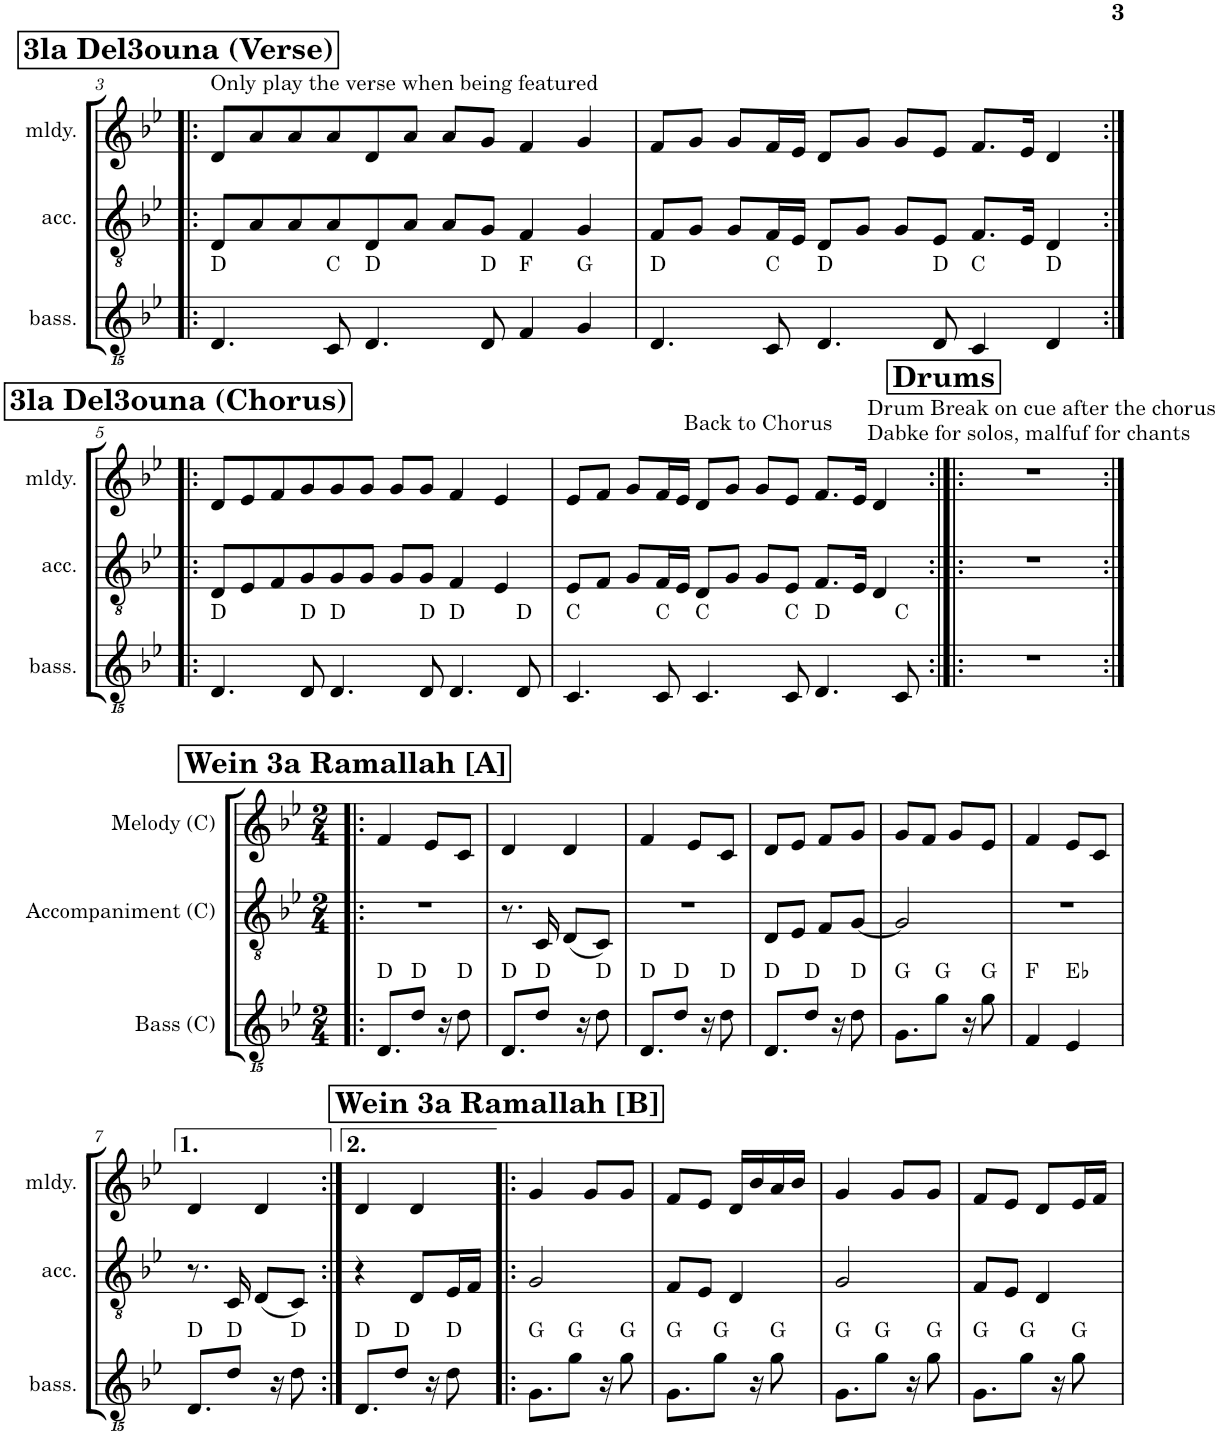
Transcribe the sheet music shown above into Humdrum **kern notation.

**kern	**harte	**kern	**kern
*part3	*part3	*part2	*part1
*staff3	*	*staff2	*staff1
*I"Bass (C)	*	*I"Accompaniment (C)	*I"Melody (C)
*I'bass.	*	*I'acc.	*I'mldy.
!!LO:PB:g=z
*clefGvv2	*	*clefGv2	*clefG2
*	*	*	*Trd1c2
*k[b-e-]	*	*k[b-e-]	*k[b-e-]
*M6/4	*	*M6/4	*M6/4
!!LO:REH:place=s1:a:B:cj:fs=14:t=3la Del3ouna (Verse)
=3!|:	=3!|:	=3!|:	=3!|:
!	!	!	!LO:TX:a:t=Only play the verse when being featured
4.DD/	D:maj	8D/L	8d/L
.	.	8A/	8a/
.	.	8A/	8a/
8CC/	C:maj	8A/	8a/
4.DD/	D:maj	8D/	8d/
.	.	8A/J	8a/J
.	.	8A/L	8a/L
8DD/	D:maj	8G/J	8g/J
4FF/	F:maj	4F/	4f/
4GG/	G:maj	4G/	4g/
=4	=4	=4	=4
4.DD/	D:maj	8F/L	8f/L
.	.	8G/J	8g/J
.	.	8G/L	8g/L
8CC/	C:maj	16F/L	16f/L
.	.	16E-/JJ	16e-/JJ
4.DD/	D:maj	8D/L	8d/L
.	.	8G/J	8g/J
.	.	8G/L	8g/L
8DD/	D:maj	8E-/J	8e-/J
4CC/	C:maj	8.F/L	8.f/L
.	.	16E-/Jk	16e-/Jk
4DD/	D:maj	4D/	4d/
!!LO:LB:g=z
!!LO:REH:place=s1:a:B:cj:fs=14:t=3la Del3ouna (Chorus)
=5:|!|:	=5:|!|:	=5:|!|:	=5:|!|:
4.DD/	D:maj	8D/L	8d/L
.	.	8E-/	8e-/
.	.	8F/	8f/
8DD/	D:maj	8G/	8g/
4.DD/	D:maj	8G/	8g/
.	.	8G/J	8g/J
.	.	8G/L	8g/L
8DD/	D:maj	8G/J	8g/J
4.DD/	D:maj	4F/	4f/
.	.	4E-/	4e-/
8DD/	D:maj	.	.
=6	=6	=6	=6
4.CC/	C:maj	8E-/L	8e-/L
.	.	8F/J	8f/J
.	.	8G/L	8g/L
8CC/	C:maj	16F/L	16f/L
.	.	16E-/JJ	16e-/JJ
4.CC/	C:maj	8D/L	8d/L
.	.	8G/J	8g/J
.	.	8G/L	8g/L
8CC/	C:maj	8E-/J	8e-/J
4.DD/	D:maj	8.F/L	8.f/L
.	.	16E-/Jk	16e-/Jk
!	!	!	!LO:TX:a:t=Back to Chorus
.	.	4D/	4d/
8CC/	C:maj	.	.
!!LO:REH:place=s1:a:B:cj:fs=14:t=Drums
=7:|!|:	=7:|!|:	=7:|!|:	=7:|!|:
!	!	!	!LO:TX:a:t=Drum Break on cue after the chorus
!	!	!	!LO:TX:a:t=Dabke for solos, malfuf for chants
1.r	.	1.r	1.r
!!LO:LB:g=z
!!LO:REH:place=s1:a:B:cj:fs=14:t=Wein 3a Ramallah [A]
=1:|!|:	=1:|!|:	=1:|!|:	=1:|!|:
*M2/4	*	*M2/4	*M2/4
8.DD/L	D:maj	2r	4f/
8D/J	D:maj	.	.
.	.	.	8e-/L
16r	.	.	.
8D\	D:maj	.	8c/J
=2	=2	=2	=2
8.DD/L	D:maj	8.r	4d/
8D/J	D:maj	16C/	.
.	.	(8D/L	4d/
16r	.	.	.
8D\	D:maj	8C/J)	.
=3	=3	=3	=3
8.DD/L	D:maj	2r	4f/
8D/J	D:maj	.	.
.	.	.	8e-/L
16r	.	.	.
8D\	D:maj	.	8c/J
=4	=4	=4	=4
8.DD/L	D:maj	8D/L	8d/L
.	.	8E-/J	8e-/J
8D/J	D:maj	.	.
.	.	8F/L	8f/L
16r	.	.	.
8D\	D:maj	[8G/J	8g/J
=5	=5	=5	=5
8.GG\L	G:maj	2G/]	8g/L
.	.	.	8f/J
8G\J	G:maj	.	.
.	.	.	8g/L
16r	.	.	.
8G\	G:maj	.	8e-/J
=6	=6	=6	=6
4FF/	F:maj	2r	4f/
4EE-/	Eb:maj	.	8e-/L
.	.	.	8c/J
!!LO:LB:g=z
=7	=7	=7	=7
8.DD/L	D:maj	8.r	4d/
8D/J	D:maj	16C/	.
.	.	(8D/L	4d/
16r	.	.	.
8D\	D:maj	8C/J)	.
=8:|!	=8:|!	=8:|!	=8:|!
8.DD/L	D:maj	4r	4d/
8D/J	D:maj	.	.
.	.	8D/L	4d/
16r	.	.	.
8D\	D:maj	16E-/L	.
.	.	16F/JJ	.
!!LO:REH:place=s1:a:B:cj:fs=14:t=Wein 3a Ramallah [B]
=9!|:	=9!|:	=9!|:	=9!|:
8.GG\L	G:maj	2G/	4g/
8G\J	G:maj	.	.
.	.	.	8g/L
16r	.	.	.
8G\	G:maj	.	8g/J
=10	=10	=10	=10
8.GG\L	G:maj	8F/L	8f/L
.	.	8E-/J	8e-/J
8G\J	G:maj	.	.
.	.	4D/	16d/LL
16r	.	.	16b-/
8G\	G:maj	.	16a/
.	.	.	16b-/JJ
=11	=11	=11	=11
8.GG\L	G:maj	2G/	4g/
8G\J	G:maj	.	.
.	.	.	8g/L
16r	.	.	.
8G\	G:maj	.	8g/J
=12	=12	=12	=12
8.GG\L	G:maj	8F/L	8f/L
.	.	8E-/J	8e-/J
8G\J	G:maj	.	.
.	.	4D/	8d/L
16r	.	.	.
8G\	G:maj	.	16e-/L
.	.	.	16f/JJ
=	=	=	=
*-	*-	*-	*-
